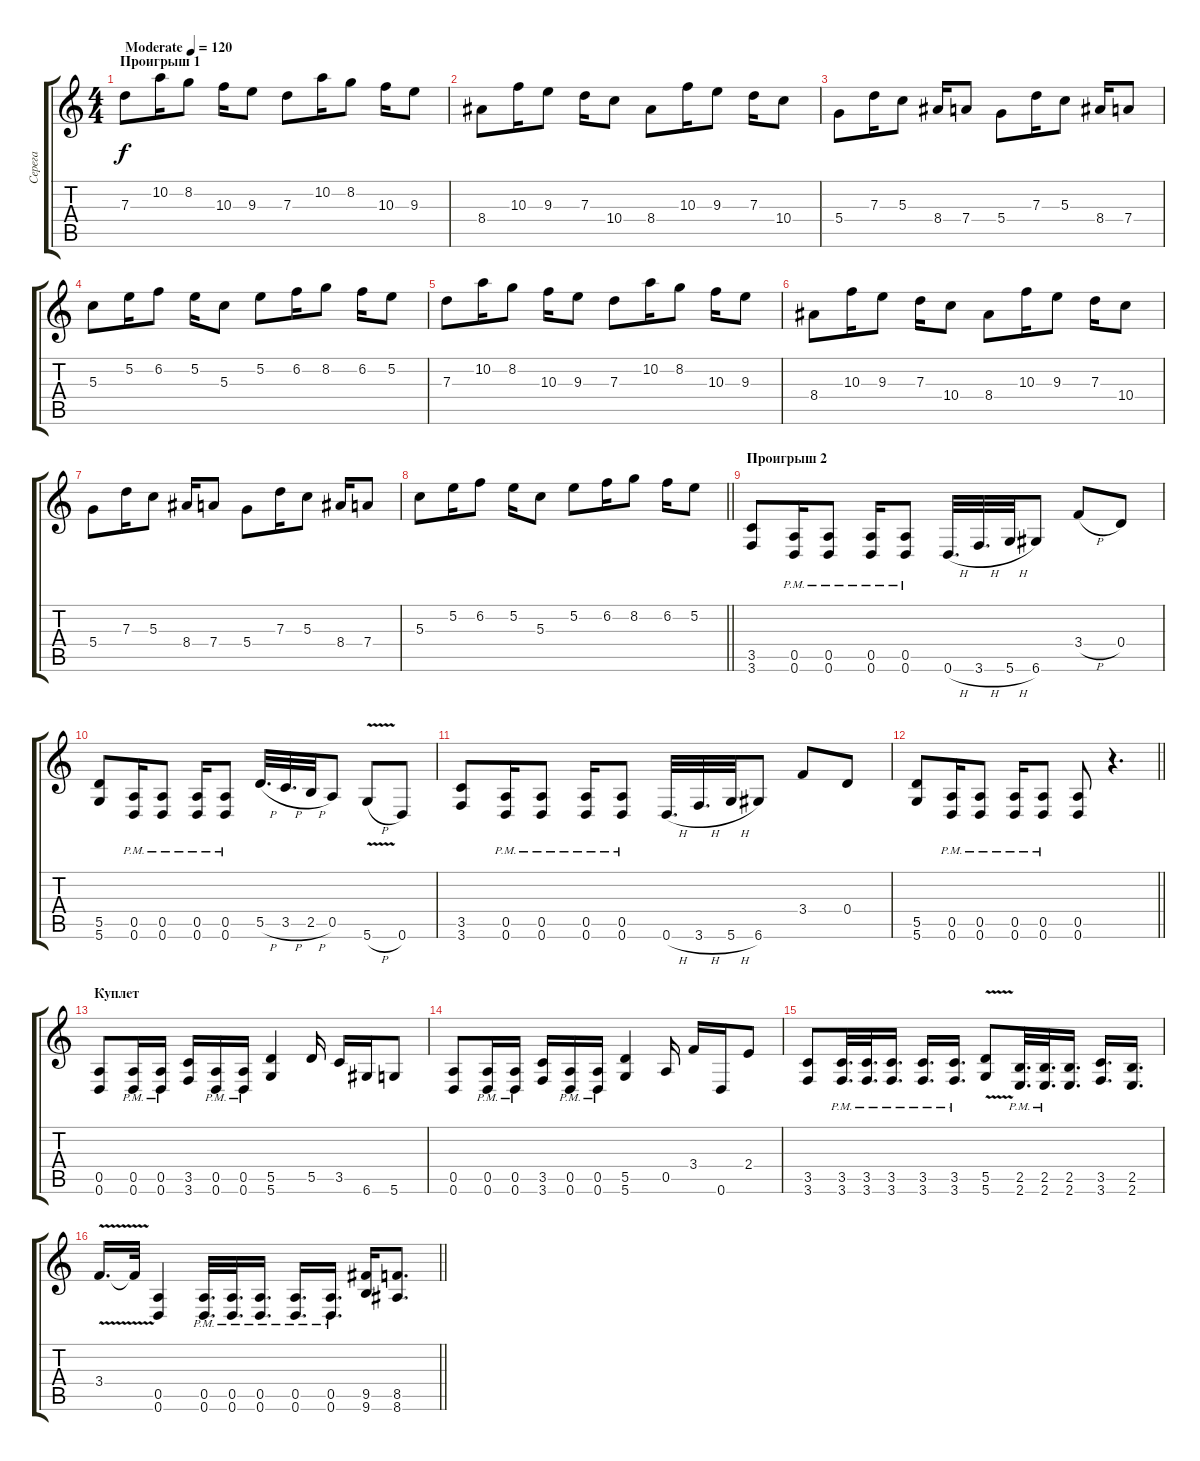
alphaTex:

\track ("Серега" "Серега") {instrument distortionguitar}
\staff {score tabs}
\tuning (E4 B3 G3 D3 A2 D2) {hide}
\ts (4 4)
\section ("" "Проигрыш 1")
\tempo (120 "Moderate")
\clef g2
\ks c
7.3.8{dy f volume 10 balance 8 instrument distortionguitar} 10.2.16 8.2.8 10.3.16 9.3.8 7.3.8 10.2.16 8.2.8 10.3.16 9.3.8 |
8.4.8 10.3.16 9.3.8 7.3.16 10.4.8 8.4.8 10.3.16 9.3.8 7.3.16 10.4.8 |
5.4.8 7.3.16 5.3.8 8.4.16 7.4.8 5.4.8 7.3.16 5.3.8 8.4.16 7.4.8 |
5.3.8 5.2.16 6.2.8 5.2.16 5.3.8 5.2.8 6.2.16 8.2.8 6.2.16 5.2.8 |
7.3.8 10.2.16 8.2.8 10.3.16 9.3.8 7.3.8 10.2.16 8.2.8 10.3.16 9.3.8 |
8.4.8 10.3.16 9.3.8 7.3.16 10.4.8 8.4.8 10.3.16 9.3.8 7.3.16 10.4.8 |
5.4.8 7.3.16 5.3.8 8.4.16 7.4.8 5.4.8 7.3.16 5.3.8 8.4.16 7.4.8 |
\barLineRight lightlight
5.3.8 5.2.16 6.2.8 5.2.16 5.3.8 5.2.8 6.2.16 8.2.8 6.2.16 5.2.8 |
\section ("" "Проигрыш 2")
(3.5 3.6).8{volume 9 balance 3} (0.5{pm} 0.6{pm}).16 (0.5{pm} 0.6{pm}).8 (0.5{pm} 0.6{pm}).16 (0.5{pm} 0.6{pm}).8 0.6{h}.32{d} 3.6{h}.32{d} 5.6{h}.32 6.6.8 3.4{h}.8 0.4.8 |
(5.5 5.6).8 (0.5{pm} 0.6{pm}).16 (0.5{pm} 0.6{pm}).8 (0.5{pm} 0.6{pm}).16 (0.5{pm} 0.6{pm}).8 5.5{h}.32{d} 3.5{h}.32{d} 2.5{h}.32 0.5.8 5.6{v h}.8 0.6.8 |
(3.5 3.6).8 (0.5{pm} 0.6{pm}).16 (0.5{pm} 0.6{pm}).8 (0.5{pm} 0.6{pm}).16 (0.5{pm} 0.6{pm}).8 0.6{h}.32{d} 3.6{h}.32{d} 5.6{h}.32 6.6.8 3.4.8 0.4.8 |
\barLineRight lightlight
(5.5 5.6).8 (0.5{pm} 0.6{pm}).16 (0.5{pm} 0.6{pm}).8 (0.5{pm} 0.6{pm}).16 (0.5{pm} 0.6{pm}).8 (0.5 0.6).8 r.4{d} |
\section ("" "Куплет")
(0.5 0.6).8 (0.5{pm} 0.6{pm}).16 (0.5{pm} 0.6{pm}).16 (3.5 3.6).16 (0.5{pm} 0.6{pm}).16 (0.5{pm} 0.6{pm}).16 (5.5 5.6).4 5.5.16 3.5.16 6.6.16 5.6.8 |
(0.5 0.6).8 (0.5{pm} 0.6{pm}).16 (0.5{pm} 0.6{pm}).16 (3.5 3.6).16 (0.5{pm} 0.6{pm}).16 (0.5{pm} 0.6{pm}).16 (5.5 5.6).4 0.5.16 3.4.16 0.6.16 2.4.8 |
(3.5 3.6).8 (3.5{pm} 3.6{pm}).32{d} (3.5{pm} 3.6{pm}).32{d} (3.5{pm} 3.6{pm}).16{d} (3.5{pm} 3.6{pm}).16{d} (3.5{pm} 3.6{pm}).16{d} (5.5{v} 5.6{v}).8 (2.5{pm} 2.6{pm}).32{d} (2.5{pm} 2.6{pm}).32{d} (2.5 2.6).16{d} (3.5 3.6).16{d} (2.5 2.6).16{d} |
\barLineRight lightlight
3.4{v}.16{d} 3.4{t}.32 (0.5 0.6).4 (0.5{pm} 0.6{pm}).32{d} (0.5{pm} 0.6{pm}).32{d} (0.5{pm} 0.6{pm}).16{d} (0.5{pm} 0.6{pm}).16{d} (0.5{pm} 0.6{pm}).16{d} (9.5 9.6).16 (8.5 8.6).8{d}
